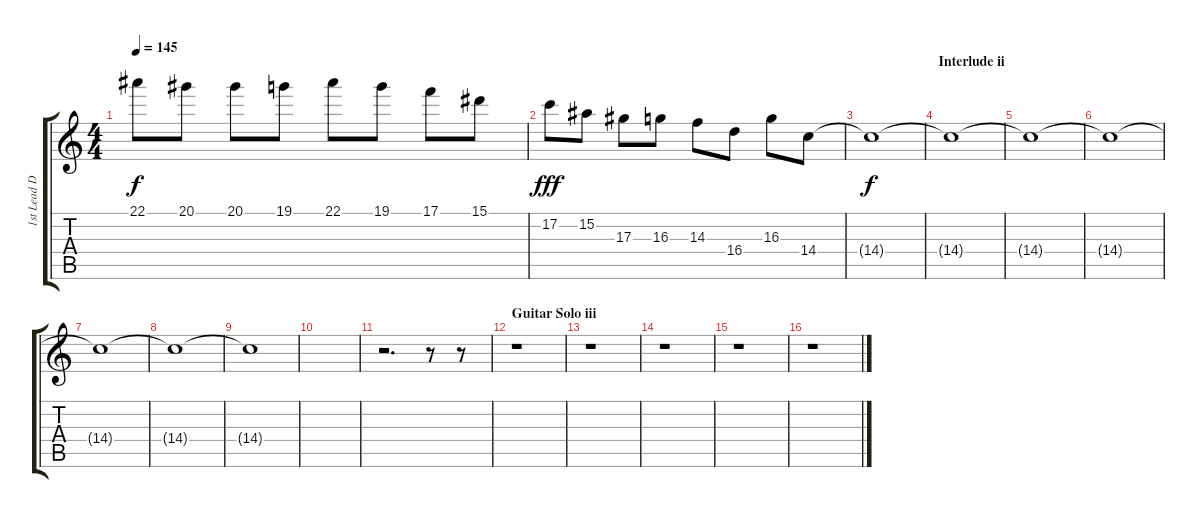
\track ("1st Lead Distortion Guitar" "1st Lead D") {instrument distortionguitar}
\staff {score tabs}
\tuning (C4 G3 Eb3 Bb2 F2 C2) {hide}
\ts (4 4)
\tempo 145
\clef g2
\ks c
22.1{t}.8{dy f} 20.1.8 20.1.8 19.1.8 22.1.8 19.1.8 17.1.8 15.1.8 |
17.2.8{dy fff} 15.2.8 17.3.8 16.3.8 14.3.8 16.4.8 16.3.8 14.4.8 |
14.4{t}.1{dy f} |
\section ("" "Interlude ii")
14.4{t}.1{volume 10} |
14.4{t}.1 |
14.4{t}.1 |
14.4{t}.1 |
14.4{t}.1{volume 0} |
14.4{t}.1 |
|
r.2{d} r.8 r.8 |
\section ("" "Guitar Solo iii")
r.1 |
r.1 |
r.1 |
r.1 |
r.1
